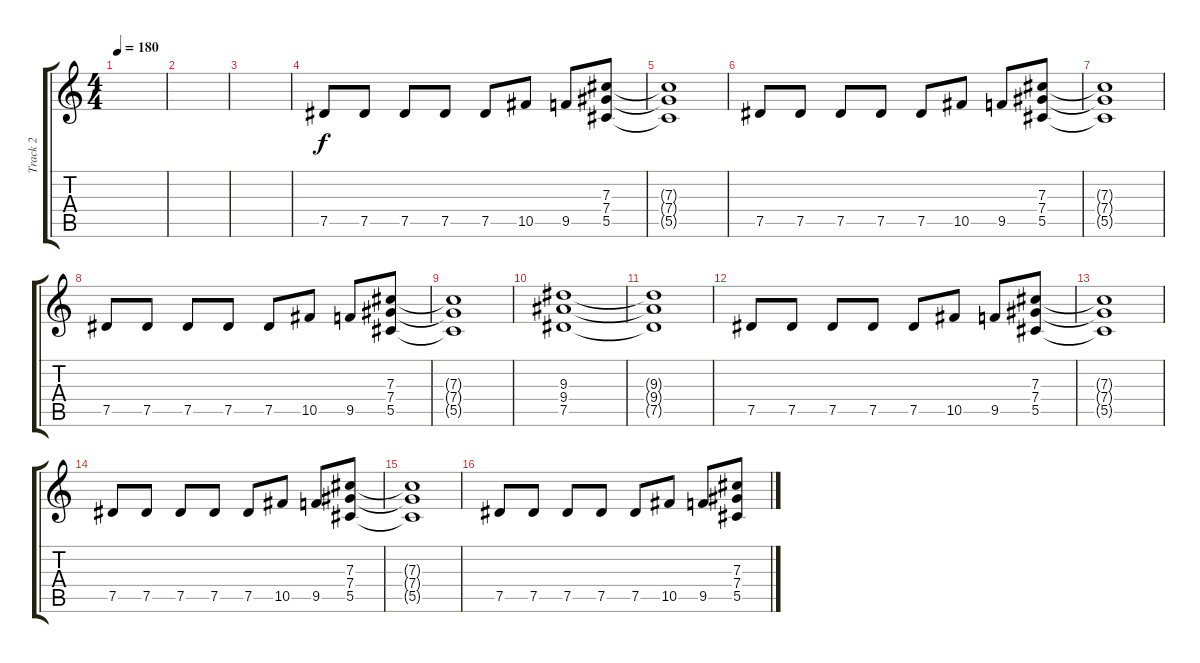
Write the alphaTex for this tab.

\track ("Track 2" "Track 2") {instrument distortionguitar}
\staff {score tabs}
\tuning (Eb4 Bb3 Gb3 Db3 Ab2 Eb2) {hide}
\ts (4 4)
\tempo 180
\clef g2
\ks c
|
|
|
7.5.8 7.5.8 7.5.8 7.5.8 7.5.8 10.5.8 9.5.8 (7.3 7.4 5.5).8 |
(7.3{t} 7.4{t} 5.5{t}).1 |
7.5.8 7.5.8 7.5.8 7.5.8 7.5.8 10.5.8 9.5.8 (7.3 7.4 5.5).8 |
(7.3{t} 7.4{t} 5.5{t}).1 |
7.5.8 7.5.8 7.5.8 7.5.8 7.5.8 10.5.8 9.5.8 (7.3 7.4 5.5).8 |
(7.3{t} 7.4{t} 5.5{t}).1 |
(9.3 9.4 7.5).1 |
(9.3{t} 9.4{t} 7.5{t}).1 |
7.5.8 7.5.8 7.5.8 7.5.8 7.5.8 10.5.8 9.5.8 (7.3 7.4 5.5).8 |
(7.3{t} 7.4{t} 5.5{t}).1 |
7.5.8 7.5.8 7.5.8 7.5.8 7.5.8 10.5.8 9.5.8 (7.3 7.4 5.5).8 |
(7.3{t} 7.4{t} 5.5{t}).1 |
7.5.8 7.5.8 7.5.8 7.5.8 7.5.8 10.5.8 9.5.8 (7.3 7.4 5.5).8
